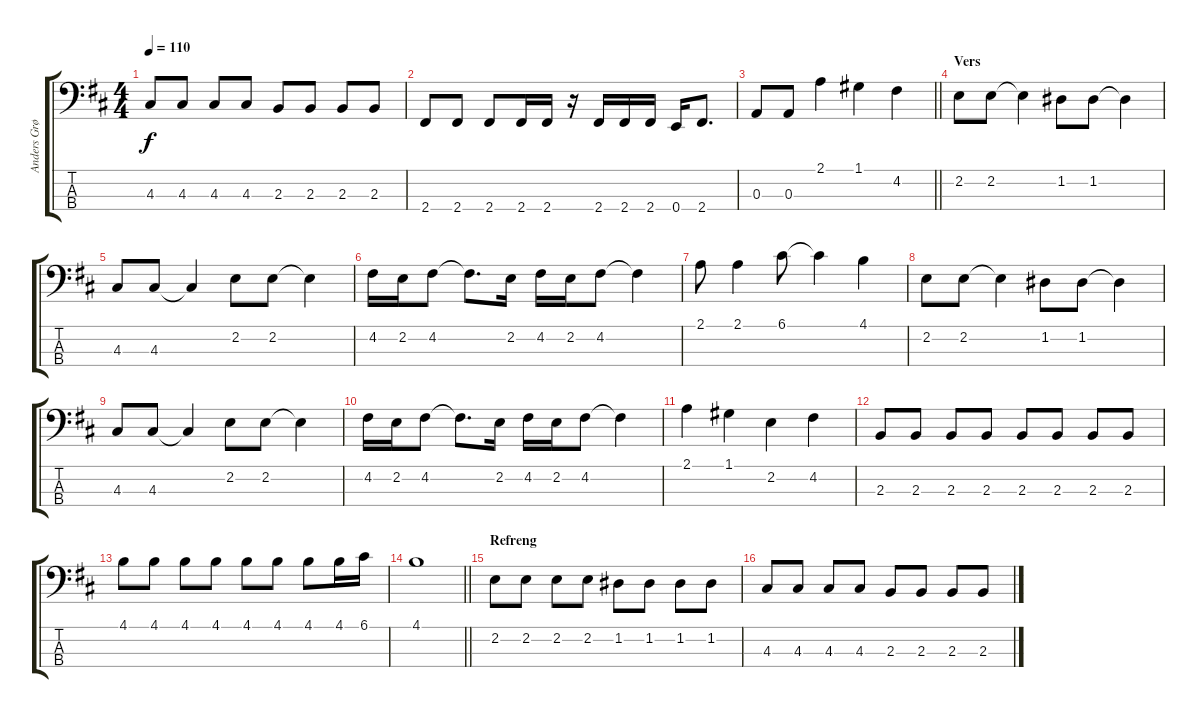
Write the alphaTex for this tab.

\track ("Anders Grønneberg - Bass" "Anders Grø") {instrument electricbassfinger}
\staff {score tabs}
\tuning (G2 D2 A1 E1) {hide}
\ts (4 4)
\tempo 110
\clef f4
\ks d
4.3.8{dy f} 4.3.8 4.3.8 4.3.8 2.3.8 2.3.8 2.3.8 2.3.8 |
2.4.8 2.4.8 2.4.8 2.4.16 2.4.16 r.16 2.4.16 2.4.16 2.4.16 0.4.16 2.4.8{d} |
\barLineRight lightlight
0.3.8 0.3.8 2.1.4 1.1.4 4.2.4 |
\section ("" "Vers")
2.2.8 2.2.8 2.2{t}.4 1.2.8 1.2.8 1.2{t}.4 |
4.3.8 4.3.8 4.3{t}.4 2.2.8 2.2.8 2.2{t}.4 |
4.2.16 2.2.16 4.2.8 4.2{t}.8{d} 2.2.16 4.2.16 2.2.16 4.2.8 4.2{t}.4 |
2.1.8 2.1.4 6.1.8 6.1{t}.4 4.1.4 |
2.2.8 2.2.8 2.2{t}.4 1.2.8 1.2.8 1.2{t}.4 |
4.3.8 4.3.8 4.3{t}.4 2.2.8 2.2.8 2.2{t}.4 |
4.2.16 2.2.16 4.2.8 4.2{t}.8{d} 2.2.16 4.2.16 2.2.16 4.2.8 4.2{t}.4 |
2.1.4 1.1.4 2.2.4 4.2.4 |
2.3.8 2.3.8 2.3.8 2.3.8 2.3.8 2.3.8 2.3.8 2.3.8 |
4.1.8 4.1.8 4.1.8 4.1.8 4.1.8 4.1.8 4.1.8 4.1.16 6.1.16 |
\barLineRight lightlight
4.1.1 |
\section ("" "Refreng")
2.2.8 2.2.8 2.2.8 2.2.8 1.2.8 1.2.8 1.2.8 1.2.8 |
4.3.8 4.3.8 4.3.8 4.3.8 2.3.8 2.3.8 2.3.8 2.3.8
